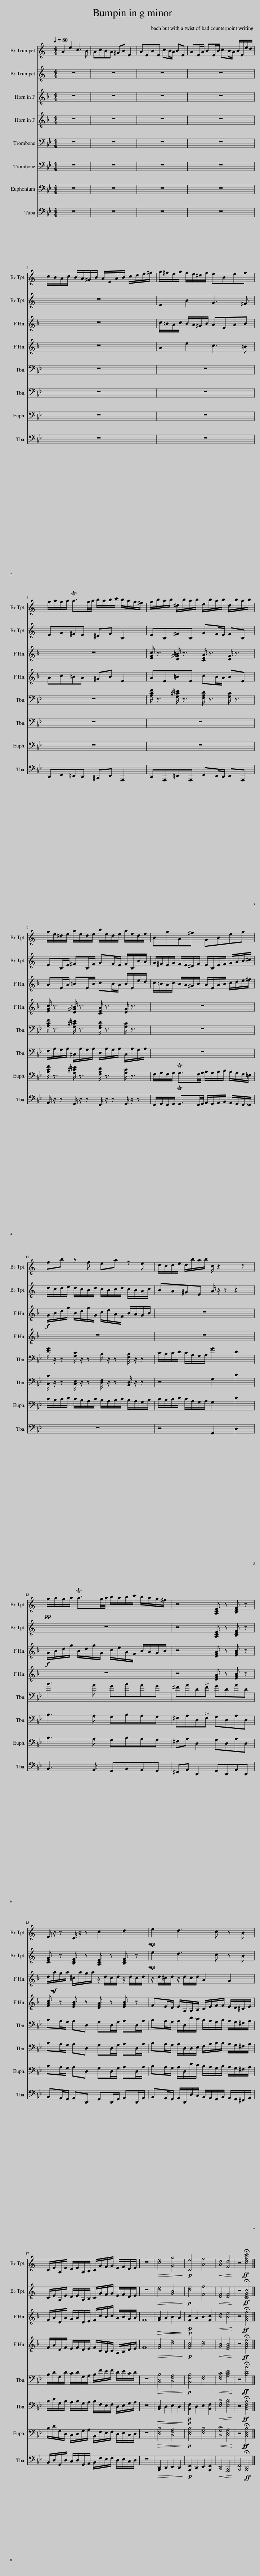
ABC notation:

X:1
%%score 1 2 3 4 5 6 7 8
L:1/8
Q:1/4=80
M:4/4
I:linebreak $
K:Bb
V:1 treble transpose=-2
V:2 treble transpose=-2
V:3 treble transpose=-7
V:4 treble transpose=-7
V:5 bass
V:6 bass
V:7 bass
V:8 bass
V:1
[K:C] A2 e2 c3 B | AcBA ^GB E2 | AEBE cB/A/ BE | AE/A/ BE/B/ cB/A/ B/E/e/d/ |$ c/B/A/c/ B/A/^G/B/ A/E/A/B/ c/d/e/^f/ | %5
 g/^f/e/g/ f/e/^d/f/ eBef |$ g/a/g/a/ Ta3/2g/4a/4 b/a/b/c'/ b/a/g/^f/ | g/b/a/b/ ^d/b/a/b/ e/b/a/b/ d/b/a/b/ |$ g/e/^d/e/ a/e/d/e/ b/e/d/e/ a/e/d/e/ | BgA^f GBeg |$ %10
 fb z f ea z e | d/c/d/e/ d/b/a/b/ c/ z2 z3/2 |$!pp! g/a/g/a/ Ta3/2g/4a/4 b/a/b/c'/ b/a/g/^f/ | z4 [A,CE] z [B,DF] z |$ E/ z/ z D/ z/ z c2 d2 | %15
!mp! e2 d3 c z B |$ C/E/A,/E/ D/E/A,/B,/ C/G/F/G/ E/F/D/E/ | z8 |!>(! [ce]4 [Gg]4!>)! |!p! [Ce]4 [Af]4 | %20
!<(! [Ad]4 [Fd]4!<)! | z4!ff! !fermata![cegc']4 |] %22
V:2
[K:C] z8 | z8 | z8 | z8 |$ z8 | %5
 E2 B2 G3 ^F |$ EG^FE ^DF B,2 | EB,^FB, GF/E/ FB, |$ EB,/E/ ^FB,/F/ GF/E/ F/B,/B/A/ | G/^F/E/G/ F/E/^D/F/ E/B,/E/F/ G/A/B/^c/ |$ %10
 d/c/d/e/ d/c/B/d/ c/B/c/d/ c/B/A/c/ | BA^GE A/ z/ z z2 |$ z8 | z4 [A,CE] z [B,DF] z |$ [CEG] z [B,DF] z [A,CE] z [B,DF] z | %15
!mp! e2 d3 c z B |$ C/E/A,/E/ D/E/A,/B,/ C/G/F/G/ E/F/D/E/ | z8 |!>(! [ce]4 [GB]4!>)! |!p! [ce]4 [Ff]4 | %20
!<(! [DF]4 [DF]4!<)! | z4!ff! !fermata![CEGc]4 |] %22
V:3
[K:F] z8 | z8 | z8 | z8 |$ z8 | %5
 c/=B/A/c/ B/A/^G/B/ AEAB |$ z8 | [EGc]/ z3/2 [D^G=B]/ z3/2 [CEA]/ z3/2 [DG]/ z3/2 |$ AE/A/ =BE/B/ cB/A/ B/E/e/d/ | c/=B/A/c/ B/A/^G/B/ A/E/A/B/ c/d/e/^f/ |$ %10
!f! G/B/d/g/ B/d/g/G/ c/e/A/F/ B/A/G/B/ | z8 |$!f! G/B/d/g/ B/d/g/G/ c/e/A/F/ B/A/G/B/ | z4 [DFA] z [EGB] z |$ d/!mf!a/g/a/ ^c/a/g/a/ z/ d/c/d/ z/ d/c/d/ | %15
 z/ d/^c/d/ z/ d/c/d/ A2 G2 |$ F/A/D/A/ G/A/D/E/ F/c/B/c/ A/B/G/A/ | F8 |!>(!!>(!!>(! [FA]2 A2 B2 A2!>)!!>)!!>)! |!p!!p!!p! [Fc]2 A2 B2 [Fc]2 | %20
!<(! [Bd]4 [Be]4!<)! | z4!ff! !fermata![FAcf]4 |] %22
V:4
[K:F] z8 | z8 | z8 | z8 |$ z8 | %5
 A2 e2 c3 =B |$ Ac=BA ^GB E2 | AE=BE cB/A/ BE |$ [EGc]/ z3/2 [D^G=B]/ z3/2 [CEA]/ z3/2 [DG]/ z3/2 | z8 |$ %10
 z8 | z8 |$ z8 | z4 [DFA] z [EGB] z |$ [FAc] z [EGB] z [DFA] z [EGB] z | %15
 FE/D/ E/A,/A,/B,/ C/E/F/F/ E/D/^C/E/ |$ F/A/D/F/ E/F/D/E/ F/C/B,/C/ A,/B,/D/E/ | F8 |!>(! [FA]4 [ce]4!>)! |!p! [FAc]4 [Bd]4 | %20
!<(! [GB]4 [EGB]4!<)! | z4!ff! !fermata![FAcf]4 |] %22
V:5
 z8 | z8 | z8 | z8 |$ z8 | %5
 z8 |$ z8 | [A,CF]/ z3/2 [G,^C=E]/ z3/2 [F,A,D]/ z3/2 [G,C]/ z3/2 |$ [A,CF]/ z3/2 [G,^C=E]/ z3/2 [F,A,D]/ z3/2 [G,C]/ z3/2 | z8 |$ %10
 [EG]/ z/ z [G,C]/ z/ z B,/ z/ z [F,B,]/ z/ z | C/B,/C/D/ C/A,/G,/A,/ G2 D2 |$ B3 A GBAG | ^FAD!>!F GDAD |$ B,A,/G,/ A,D, G,D,/G,/ A,D,/A,/ | %15
 B,A,/G,/ A,/D,/D/C/ B,/A,/G,/B,/ A,/G,/^F,/A,/ |$ B,/D/G,/D/ C/D/G,/A,/ B,/F/E/F/ D/E/C/D/ | z8 |!>(! [B,,D,B,]4 [C,F,A,]4!>)! |!p! [B,,F,B,]4 [E,G,]4 | %20
!<(! [E,G,C]4 [A,CE]4!<)! | z4!ff!!ff!!ff! !fermata![B,DB]4 |] %22
V:6
 z8 | z8 | z8 | z8 |$ z8 | %5
 z8 |$ z8 | z8 |$ F,/A,/G,/A,/ ^C,/A,/G,/A,/ D,/A,/G,/A,/ C,/A,/G,/A,/ | z8 |$ %10
 [C,C]/ z/ z [C,E,]/ z/ z [D,F,]/ z/ z [B,,D,]/ z/ z | z4 G,2 D2 |$ B,3 A, G,B,A,G, | ^F,A,D,!>!F, G,D,A,D, |$ B,A,/G,/ A,D, G,D,/G,/ A,D,/A,/ | %15
 B,A,/G,/ A,/D,/D,/E,/ F,/A,/B,/B,/ A,/G,/^F,/A,/ |$ B,/D/G,/B,/ A,/B,/G,/A,/ B,/F,/E,/F,/ D,/E,/G,/A,/ | z8 |!>(!!>(! [B,,D,]2 D,2 E,2 D,2!>)!!>)! |!p!!p! [B,,F,]2 D,2 E,2 [B,,F,]2 | %20
!<(! [E,G,C]4 [E,A,C]4!<)! | z4!ff! !fermata![B,,D,F,B,]4 |] %22
V:7
 z8 | z8 | z8 | z8 |$ z8 | %5
 z8 |$ z8 | z8 |$ [A,CF]/ z3/2 [G,^C=E]/ z3/2 [F,A,D]/ z3/2 [G,C]/ z3/2 | F,/G,/F,/G,/ TG,3/2F,/4G,/4 A,/G,/A,/B,/ A,/G,/F,/=E,/ |$ %10
 C/B,/C/D/ C/B,/A,/C/ B,/A,/B,/C/ B,/A,/G,/B,/ | C/B,/C/D/ C/A,/G,/A,/ G,2 D2 |$ B,3 A, G,B,A,G, | ^F,A, D,2 G,D,A,D, |$ B,A,/G,/ A,D, G,D,/G,/ A,D,/A,/ | %15
 B,A,/G,/ A,/D,/D/C/ B,/A,/G,/B,/ A,/G,/^F,/A,/ |$ B,/D/G,/D,/ C,/D,/G,/A,/ B,,/F,/E,/F,/ D,/E,/C,/D,/ | z8 |!>(! [D,F,B,]4 [C,F,A,]4!>)! |!p! [D,F,B,]4 [E,G,B,]4 | %20
!<(! [C,G,C]4 [C,E,A,]4!<)! | z4!ff!!ff! !fermata![B,,D,F,B,]4 |] %22
V:8
 z8 | z8 | z8 | z8 |$ z8 | %5
 z8 |$ D,,F,,=E,,D,, ^C,,E,, A,,,2 | D,,A,,,=E,,A,,, F,,E,,/D,,/ E,,A,,, |$ A,,/ z/ z G,,/ z/ z F,,/ z/ z G,,/ z/ z | F,,/G,,/F,,/G,,/ TG,,3/2F,,/4G,,/4 A,,/G,,/A,,/B,,/ A,,/G,,/F,,/_F,,/ |$ %10
 z8 | z4 G,,2 D,2 |$ B,,3 A,, G,,B,,A,,G,, | ^F,,A,, D,,2 G,,D,,A,,D,, |$ B,,A,,/G,,/ A,,D,, G,,D,,/G,,/ A,,D,,/A,,/ | %15
 B,,A,,/G,,/ A,,/D,,/D,/C,/ B,,/A,,/G,,/B,,/ A,,/G,,/^F,,/A,,/ |$ B,,/D,/G,,/D,/ C,/D,/G,,/A,,/ B,,/F,/E,/F,/ D,/E,/C,/D,/ | z8 |!>(! [B,,,D,,]2 D,,2 E,,2 D,,2!>)! |!p! [B,,,F,,]2 D,,2 E,,2 [B,,,F,,]2 | %20
!<(! [C,,E,,]4 [A,,,C,,]4!<)! | [B,,,F,,]4!ff! !fermata![B,,,D,,]4 |] %22
